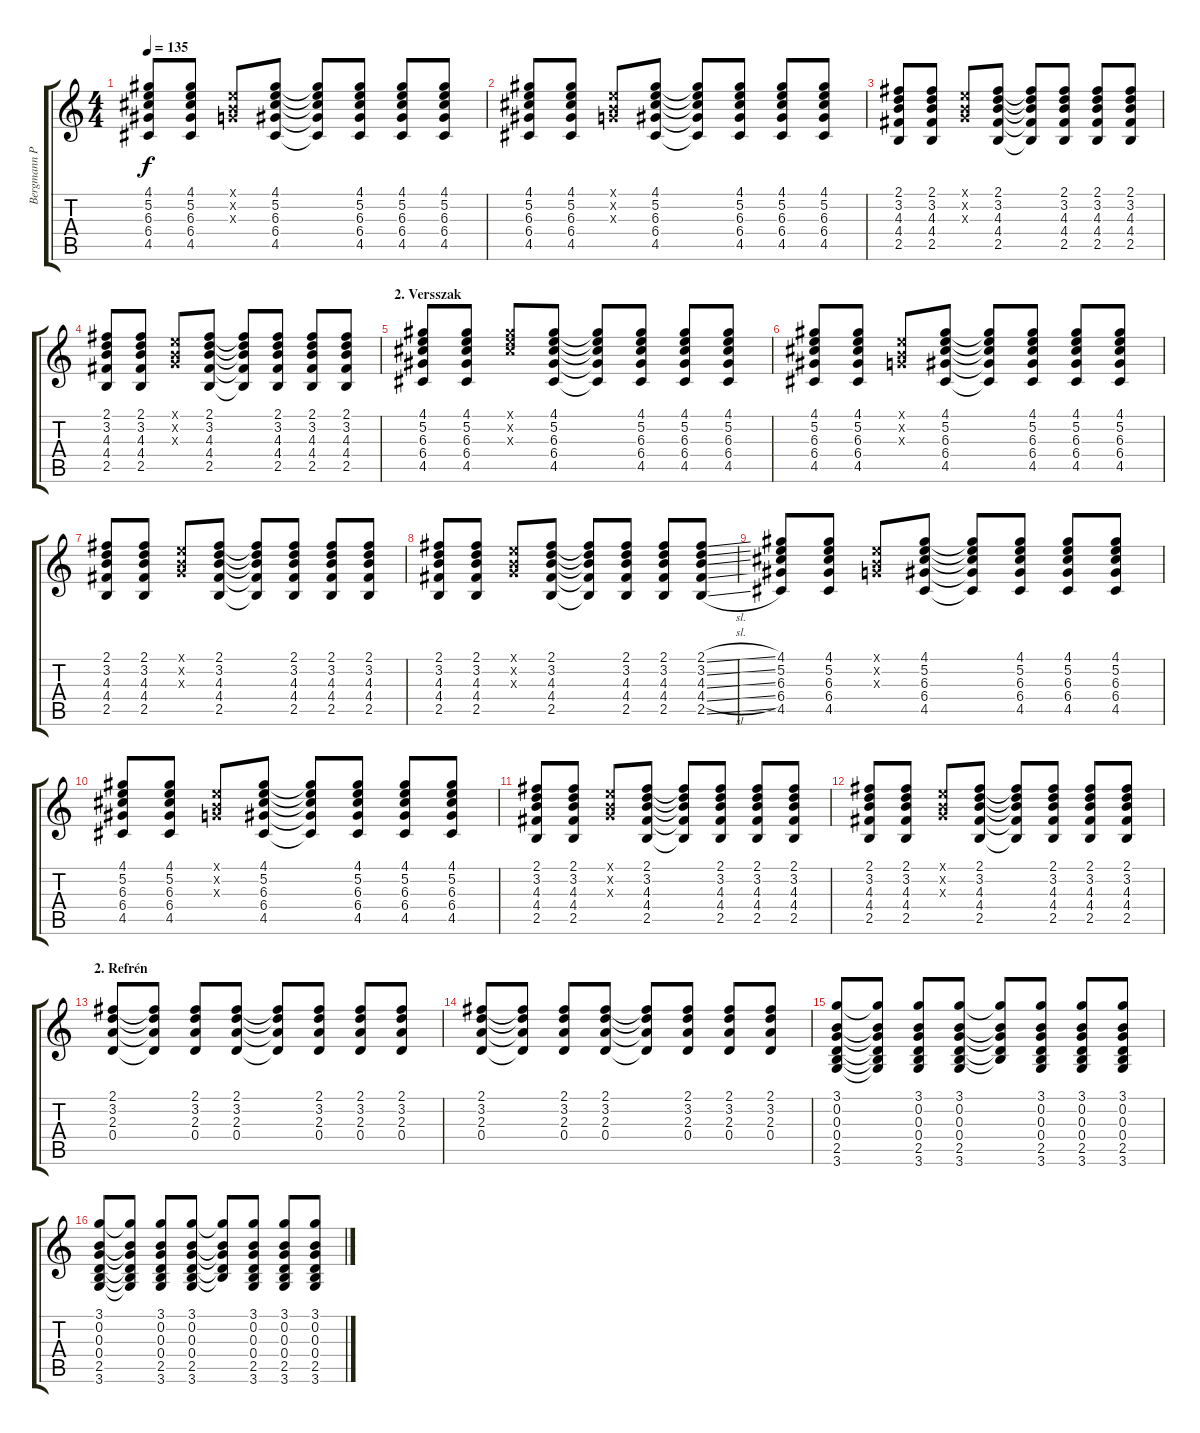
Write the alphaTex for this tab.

\track ("Bergmann Péter - Akusztikus Gitár" "Bergmann P") {instrument acousticguitarsteel}
\staff {score tabs}
\tuning (E4 B3 G3 D3 A2 E2) {hide}
\ts (4 4)
\tempo 135
\clef g2
\ks c
(4.1 5.2 6.3 6.4 4.5).8{dy f} (4.1 5.2 6.3 6.4 4.5).8 (0.1{x} 0.2{x} 0.3{x}).8 (4.1 5.2 6.3 6.4 4.5).8 (4.1{t} 5.2{t} 6.3{t} 6.4{t} 4.5{t}).8 (4.1 5.2 6.3 6.4 4.5).8 (4.1 5.2 6.3 6.4 4.5).8 (4.1 5.2 6.3 6.4 4.5).8 |
(4.1 5.2 6.3 6.4 4.5).8 (4.1 5.2 6.3 6.4 4.5).8 (0.1{x} 0.2{x} 0.3{x}).8 (4.1 5.2 6.3 6.4 4.5).8 (4.1{t} 5.2{t} 6.3{t} 6.4{t} 4.5{t}).8 (4.1 5.2 6.3 6.4 4.5).8 (4.1 5.2 6.3 6.4 4.5).8 (4.1 5.2 6.3 6.4 4.5).8 |
(2.1 3.2 4.3 4.4 2.5).8 (2.1 3.2 4.3 4.4 2.5).8 (0.1{x} 0.2{x} 0.3{x}).8 (2.1 3.2 4.3 4.4 2.5).8 (2.1{t} 3.2{t} 4.3{t} 4.4{t} 2.5{t}).8 (2.1 3.2 4.3 4.4 2.5).8 (2.1 3.2 4.3 4.4 2.5).8 (2.1 3.2 4.3 4.4 2.5).8 |
(2.1 3.2 4.3 4.4 2.5).8 (2.1 3.2 4.3 4.4 2.5).8 (0.1{x} 0.2{x} 0.3{x}).8 (2.1 3.2 4.3 4.4 2.5).8 (2.1{t} 3.2{t} 4.3{t} 4.4{t} 2.5{t}).8 (2.1 3.2 4.3 4.4 2.5).8 (2.1 3.2 4.3 4.4 2.5).8 (2.1 3.2 4.3 4.4 2.5).8 |
\section ("" "2. Versszak")
(4.1 5.2 6.3 6.4 4.5).8 (4.1 5.2 6.3 6.4 4.5).8 (4.1{x} 5.2{x} 6.3{x}).8 (4.1 5.2 6.3 6.4 4.5).8 (4.1{t} 5.2{t} 6.3{t} 6.4{t} 4.5{t}).8 (4.1 5.2 6.3 6.4 4.5).8 (4.1 5.2 6.3 6.4 4.5).8 (4.1 5.2 6.3 6.4 4.5).8 |
(4.1 5.2 6.3 6.4 4.5).8 (4.1 5.2 6.3 6.4 4.5).8 (0.1{x} 0.2{x} 0.3{x}).8 (4.1 5.2 6.3 6.4 4.5).8 (4.1{t} 5.2{t} 6.3{t} 6.4{t} 4.5{t}).8 (4.1 5.2 6.3 6.4 4.5).8 (4.1 5.2 6.3 6.4 4.5).8 (4.1 5.2 6.3 6.4 4.5).8 |
(2.1 3.2 4.3 4.4 2.5).8 (2.1 3.2 4.3 4.4 2.5).8 (0.1{x} 0.2{x} 0.3{x}).8 (2.1 3.2 4.3 4.4 2.5).8 (2.1{t} 3.2{t} 4.3{t} 4.4{t} 2.5{t}).8 (2.1 3.2 4.3 4.4 2.5).8 (2.1 3.2 4.3 4.4 2.5).8 (2.1 3.2 4.3 4.4 2.5).8 |
(2.1 3.2 4.3 4.4 2.5).8 (2.1 3.2 4.3 4.4 2.5).8 (0.1{x} 0.2{x} 0.3{x}).8 (2.1 3.2 4.3 4.4 2.5).8 (2.1{t} 3.2{t} 4.3{t} 4.4{t} 2.5{t}).8 (2.1 3.2 4.3 4.4 2.5).8 (2.1 3.2 4.3 4.4 2.5).8 (2.1{sl} 3.2{sl} 4.3{sl} 4.4{sl} 2.5{sl}).8 |
(4.1 5.2 6.3 6.4 4.5).8 (4.1 5.2 6.3 6.4 4.5).8 (0.1{x} 0.2{x} 0.3{x}).8 (4.1 5.2 6.3 6.4 4.5).8 (4.1{t} 5.2{t} 6.3{t} 6.4{t} 4.5{t}).8 (4.1 5.2 6.3 6.4 4.5).8 (4.1 5.2 6.3 6.4 4.5).8 (4.1 5.2 6.3 6.4 4.5).8 |
(4.1 5.2 6.3 6.4 4.5).8 (4.1 5.2 6.3 6.4 4.5).8 (0.1{x} 0.2{x} 0.3{x}).8 (4.1 5.2 6.3 6.4 4.5).8 (4.1{t} 5.2{t} 6.3{t} 6.4{t} 4.5{t}).8 (4.1 5.2 6.3 6.4 4.5).8 (4.1 5.2 6.3 6.4 4.5).8 (4.1 5.2 6.3 6.4 4.5).8 |
(2.1 3.2 4.3 4.4 2.5).8 (2.1 3.2 4.3 4.4 2.5).8 (0.1{x} 0.2{x} 0.3{x}).8 (2.1 3.2 4.3 4.4 2.5).8 (2.1{t} 3.2{t} 4.3{t} 4.4{t} 2.5{t}).8 (2.1 3.2 4.3 4.4 2.5).8 (2.1 3.2 4.3 4.4 2.5).8 (2.1 3.2 4.3 4.4 2.5).8 |
(2.1 3.2 4.3 4.4 2.5).8 (2.1 3.2 4.3 4.4 2.5).8 (0.1{x} 0.2{x} 0.3{x}).8 (2.1 3.2 4.3 4.4 2.5).8 (2.1{t} 3.2{t} 4.3{t} 4.4{t} 2.5{t}).8 (2.1 3.2 4.3 4.4 2.5).8 (2.1 3.2 4.3 4.4 2.5).8 (2.1 3.2 4.3 4.4 2.5).8 |
\section ("" "2. Refrén")
(2.1 3.2 2.3 0.4).8 (2.1{t} 3.2{t} 2.3{t} 0.4{t}).8 (2.1 3.2 2.3 0.4).8 (2.1 3.2 2.3 0.4).8 (2.1{t} 3.2{t} 2.3{t} 0.4{t}).8 (2.1 3.2 2.3 0.4).8 (2.1 3.2 2.3 0.4).8 (2.1 3.2 2.3 0.4).8 |
(2.1 3.2 2.3 0.4).8 (2.1{t} 3.2{t} 2.3{t} 0.4{t}).8 (2.1 3.2 2.3 0.4).8 (2.1 3.2 2.3 0.4).8 (2.1{t} 3.2{t} 2.3{t} 0.4{t}).8 (2.1 3.2 2.3 0.4).8 (2.1 3.2 2.3 0.4).8 (2.1 3.2 2.3 0.4).8 |
(3.1 0.2 0.3 0.4 2.5 3.6).8 (3.1{t} 0.2{t} 0.3{t} 0.4{t} 2.5{t} 3.6{t}).8 (3.1 0.2 0.3 0.4 2.5 3.6).8 (3.1 0.2 0.3 0.4 2.5 3.6).8 (3.1{t} 0.2{t} 0.3{t} 0.4{t} 2.5{t}).8 (3.1 0.2 0.3 0.4 2.5 3.6).8 (3.1 0.2 0.3 0.4 2.5 3.6).8 (3.1 0.2 0.3 0.4 2.5 3.6).8 |
(3.1 0.2 0.3 0.4 2.5 3.6).8 (3.1{t} 0.2{t} 0.3{t} 0.4{t} 2.5{t} 3.6{t}).8 (3.1 0.2 0.3 0.4 2.5 3.6).8 (3.1 0.2 0.3 0.4 2.5 3.6).8 (3.1{t} 0.2{t} 0.3{t} 0.4{t} 2.5{t}).8 (3.1 0.2 0.3 0.4 2.5 3.6).8 (3.1 0.2 0.3 0.4 2.5 3.6).8 (3.1 0.2 0.3 0.4 2.5 3.6).8
